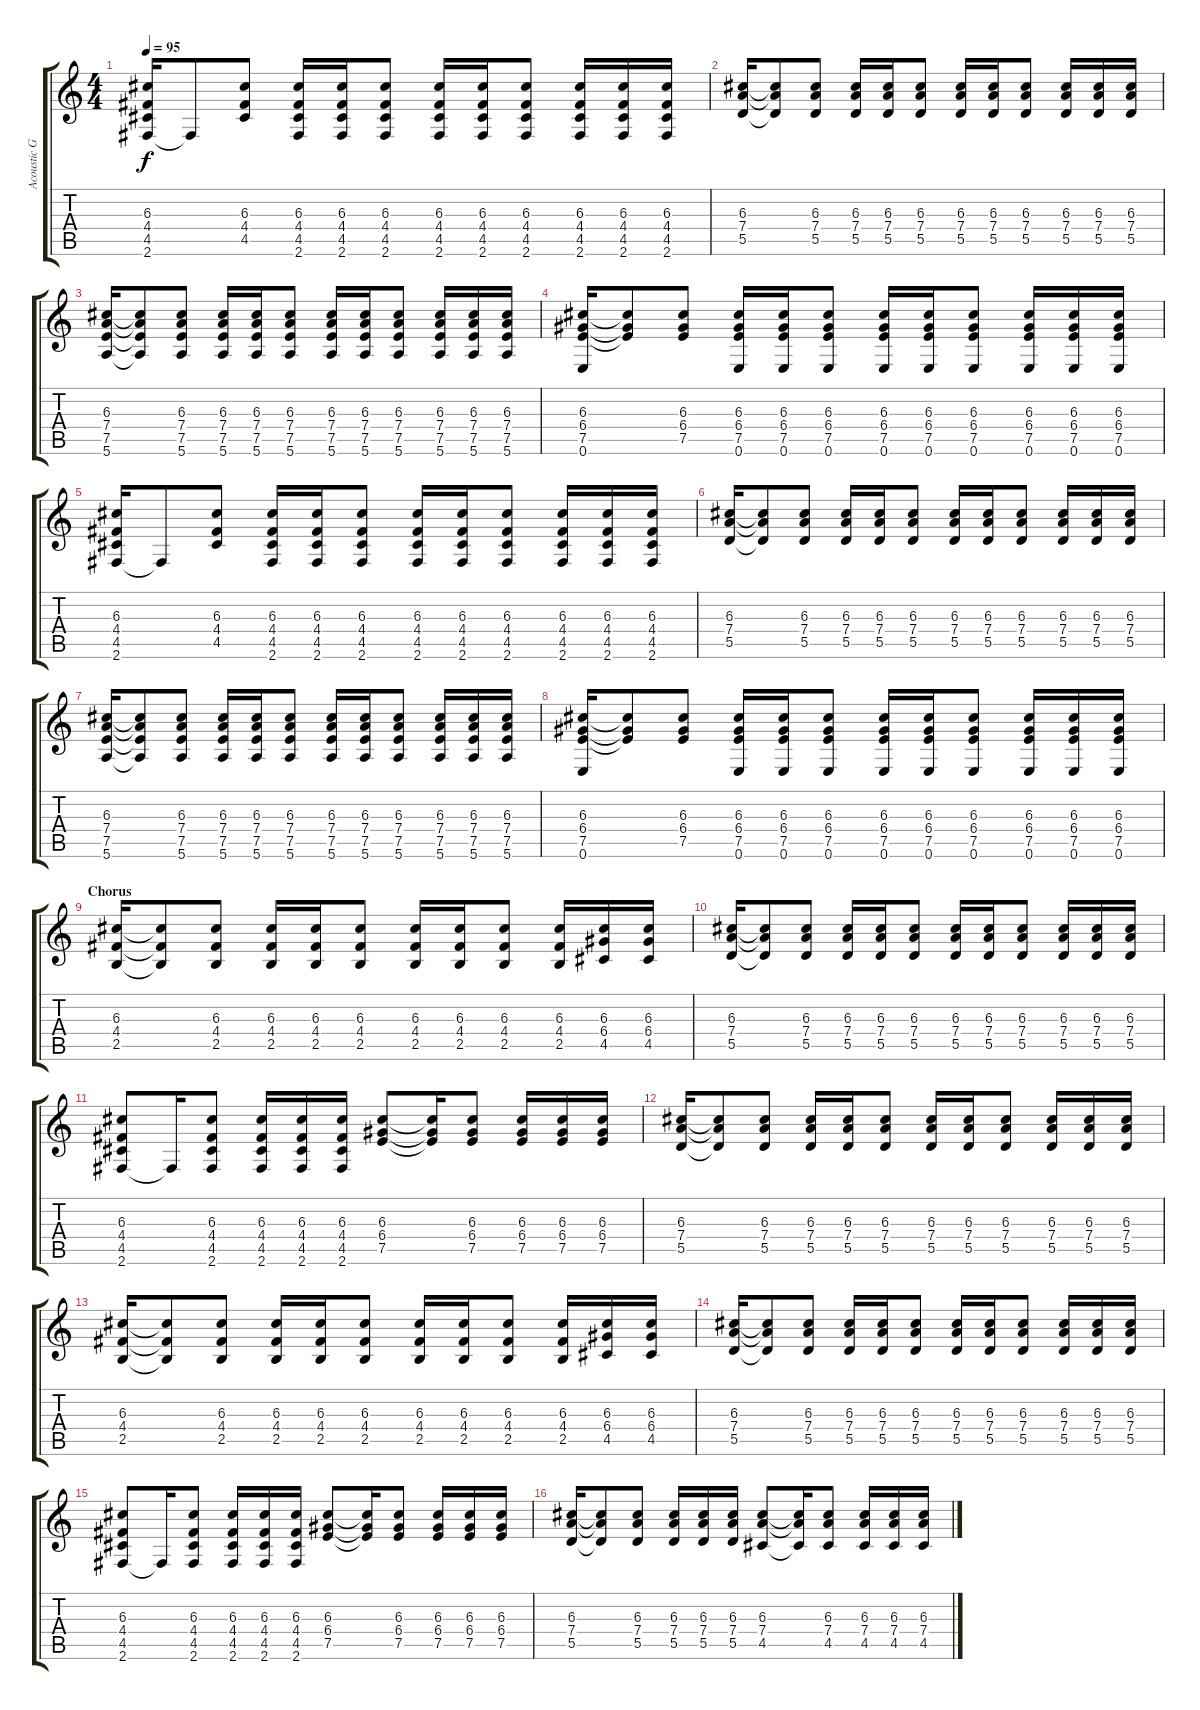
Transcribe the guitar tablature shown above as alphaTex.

\track ("Acoustic Guitar" "Acoustic G") {instrument acousticguitarsteel}
\staff {score tabs}
\tuning (E4 B3 G3 D3 A2 E2) {hide}
\ts (4 4)
\tempo 95
\clef g2
\ks c
(6.3 4.4 4.5 2.6).16{dy f} 2.6{t}.8 (6.3 4.4 4.5).8 (6.3 4.4 4.5 2.6).16 (6.3 4.4 4.5 2.6).16 (6.3 4.4 4.5 2.6).8 (6.3 4.4 4.5 2.6).16 (6.3 4.4 4.5 2.6).16 (6.3 4.4 4.5 2.6).8 (6.3 4.4 4.5 2.6).16 (6.3 4.4 4.5 2.6).16 (6.3 4.4 4.5 2.6).16 |
(6.3 7.4 5.5).16 (6.3{t} 7.4{t} 5.5{t}).8 (6.3 7.4 5.5).8 (6.3 7.4 5.5).16 (6.3 7.4 5.5).16 (6.3 7.4 5.5).8 (6.3 7.4 5.5).16 (6.3 7.4 5.5).16 (6.3 7.4 5.5).8 (6.3 7.4 5.5).16 (6.3 7.4 5.5).16 (6.3 7.4 5.5).16 |
(6.3 7.4 7.5 5.6).16 (6.3{t} 7.4{t} 7.5{t} 5.6{t}).8 (6.3 7.4 7.5 5.6).8 (6.3 7.4 7.5 5.6).16 (6.3 7.4 7.5 5.6).16 (6.3 7.4 7.5 5.6).8 (6.3 7.4 7.5 5.6).16 (6.3 7.4 7.5 5.6).16 (6.3 7.4 7.5 5.6).8 (6.3 7.4 7.5 5.6).16 (6.3 7.4 7.5 5.6).16 (6.3 7.4 7.5 5.6).16 |
(6.3 6.4 7.5 0.6).16 (6.3{t} 6.4{t} 7.5{t}).8 (6.3 6.4 7.5).8 (6.3 6.4 7.5 0.6).16 (6.3 6.4 7.5 0.6).16 (6.3 6.4 7.5 0.6).8 (6.3 6.4 7.5 0.6).16 (6.3 6.4 7.5 0.6).16 (6.3 6.4 7.5 0.6).8 (6.3 6.4 7.5 0.6).16 (6.3 6.4 7.5 0.6).16 (6.3 6.4 7.5 0.6).16 |
(6.3 4.4 4.5 2.6).16 2.6{t}.8 (6.3 4.4 4.5).8 (6.3 4.4 4.5 2.6).16 (6.3 4.4 4.5 2.6).16 (6.3 4.4 4.5 2.6).8 (6.3 4.4 4.5 2.6).16 (6.3 4.4 4.5 2.6).16 (6.3 4.4 4.5 2.6).8 (6.3 4.4 4.5 2.6).16 (6.3 4.4 4.5 2.6).16 (6.3 4.4 4.5 2.6).16 |
(6.3 7.4 5.5).16 (6.3{t} 7.4{t} 5.5{t}).8 (6.3 7.4 5.5).8 (6.3 7.4 5.5).16 (6.3 7.4 5.5).16 (6.3 7.4 5.5).8 (6.3 7.4 5.5).16 (6.3 7.4 5.5).16 (6.3 7.4 5.5).8 (6.3 7.4 5.5).16 (6.3 7.4 5.5).16 (6.3 7.4 5.5).16 |
(6.3 7.4 7.5 5.6).16 (6.3{t} 7.4{t} 7.5{t} 5.6{t}).8 (6.3 7.4 7.5 5.6).8 (6.3 7.4 7.5 5.6).16 (6.3 7.4 7.5 5.6).16 (6.3 7.4 7.5 5.6).8 (6.3 7.4 7.5 5.6).16 (6.3 7.4 7.5 5.6).16 (6.3 7.4 7.5 5.6).8 (6.3 7.4 7.5 5.6).16 (6.3 7.4 7.5 5.6).16 (6.3 7.4 7.5 5.6).16 |
(6.3 6.4 7.5 0.6).16 (6.3{t} 6.4{t} 7.5{t}).8 (6.3 6.4 7.5).8 (6.3 6.4 7.5 0.6).16 (6.3 6.4 7.5 0.6).16 (6.3 6.4 7.5 0.6).8 (6.3 6.4 7.5 0.6).16 (6.3 6.4 7.5 0.6).16 (6.3 6.4 7.5 0.6).8 (6.3 6.4 7.5 0.6).16 (6.3 6.4 7.5 0.6).16 (6.3 6.4 7.5 0.6).16 |
\section ("" "Chorus")
(6.3 4.4 2.5).16 (6.3{t} 4.4{t} 2.5{t}).8 (6.3 4.4 2.5).8 (6.3 4.4 2.5).16 (6.3 4.4 2.5).16 (6.3 4.4 2.5).8 (6.3 4.4 2.5).16 (6.3 4.4 2.5).16 (6.3 4.4 2.5).8 (6.3 4.4 2.5).16 (6.3 6.4 4.5).16 (6.3 6.4 4.5).16 |
(6.3 7.4 5.5).16 (6.3{t} 7.4{t} 5.5{t}).8 (6.3 7.4 5.5).8 (6.3 7.4 5.5).16 (6.3 7.4 5.5).16 (6.3 7.4 5.5).8 (6.3 7.4 5.5).16 (6.3 7.4 5.5).16 (6.3 7.4 5.5).8 (6.3 7.4 5.5).16 (6.3 7.4 5.5).16 (6.3 7.4 5.5).16 |
(6.3 4.4 4.5 2.6).8 2.6{t}.16 (6.3 4.4 4.5 2.6).8 (6.3 4.4 4.5 2.6).16 (6.3 4.4 4.5 2.6).16 (6.3 4.4 4.5 2.6).16 (6.3 6.4 7.5).8 (6.3{t} 6.4{t} 7.5{t}).16 (6.3 6.4 7.5).8 (6.3 6.4 7.5).16 (6.3 6.4 7.5).16 (6.3 6.4 7.5).16 |
(6.3 7.4 5.5).16 (6.3{t} 7.4{t} 5.5{t}).8 (6.3 7.4 5.5).8 (6.3 7.4 5.5).16 (6.3 7.4 5.5).16 (6.3 7.4 5.5).8 (6.3 7.4 5.5).16 (6.3 7.4 5.5).16 (6.3 7.4 5.5).8 (6.3 7.4 5.5).16 (6.3 7.4 5.5).16 (6.3 7.4 5.5).16 |
(6.3 4.4 2.5).16 (6.3{t} 4.4{t} 2.5{t}).8 (6.3 4.4 2.5).8 (6.3 4.4 2.5).16 (6.3 4.4 2.5).16 (6.3 4.4 2.5).8 (6.3 4.4 2.5).16 (6.3 4.4 2.5).16 (6.3 4.4 2.5).8 (6.3 4.4 2.5).16 (6.3 6.4 4.5).16 (6.3 6.4 4.5).16 |
(6.3 7.4 5.5).16 (6.3{t} 7.4{t} 5.5{t}).8 (6.3 7.4 5.5).8 (6.3 7.4 5.5).16 (6.3 7.4 5.5).16 (6.3 7.4 5.5).8 (6.3 7.4 5.5).16 (6.3 7.4 5.5).16 (6.3 7.4 5.5).8 (6.3 7.4 5.5).16 (6.3 7.4 5.5).16 (6.3 7.4 5.5).16 |
(6.3 4.4 4.5 2.6).8 2.6{t}.16 (6.3 4.4 4.5 2.6).8 (6.3 4.4 4.5 2.6).16 (6.3 4.4 4.5 2.6).16 (6.3 4.4 4.5 2.6).16 (6.3 6.4 7.5).8 (6.3{t} 6.4{t} 7.5{t}).16 (6.3 6.4 7.5).8 (6.3 6.4 7.5).16 (6.3 6.4 7.5).16 (6.3 6.4 7.5).16 |
(6.3 7.4 5.5).16 (6.3{t} 7.4{t} 5.5{t}).8 (6.3 7.4 5.5).8 (6.3 7.4 5.5).16 (6.3 7.4 5.5).16 (6.3 7.4 5.5).16 (6.3 7.4 4.5).8 (6.3{t} 7.4{t} 4.5{t}).16 (6.3 7.4 4.5).8 (6.3 7.4 4.5).16 (6.3 7.4 4.5).16 (6.3 7.4 4.5).16
